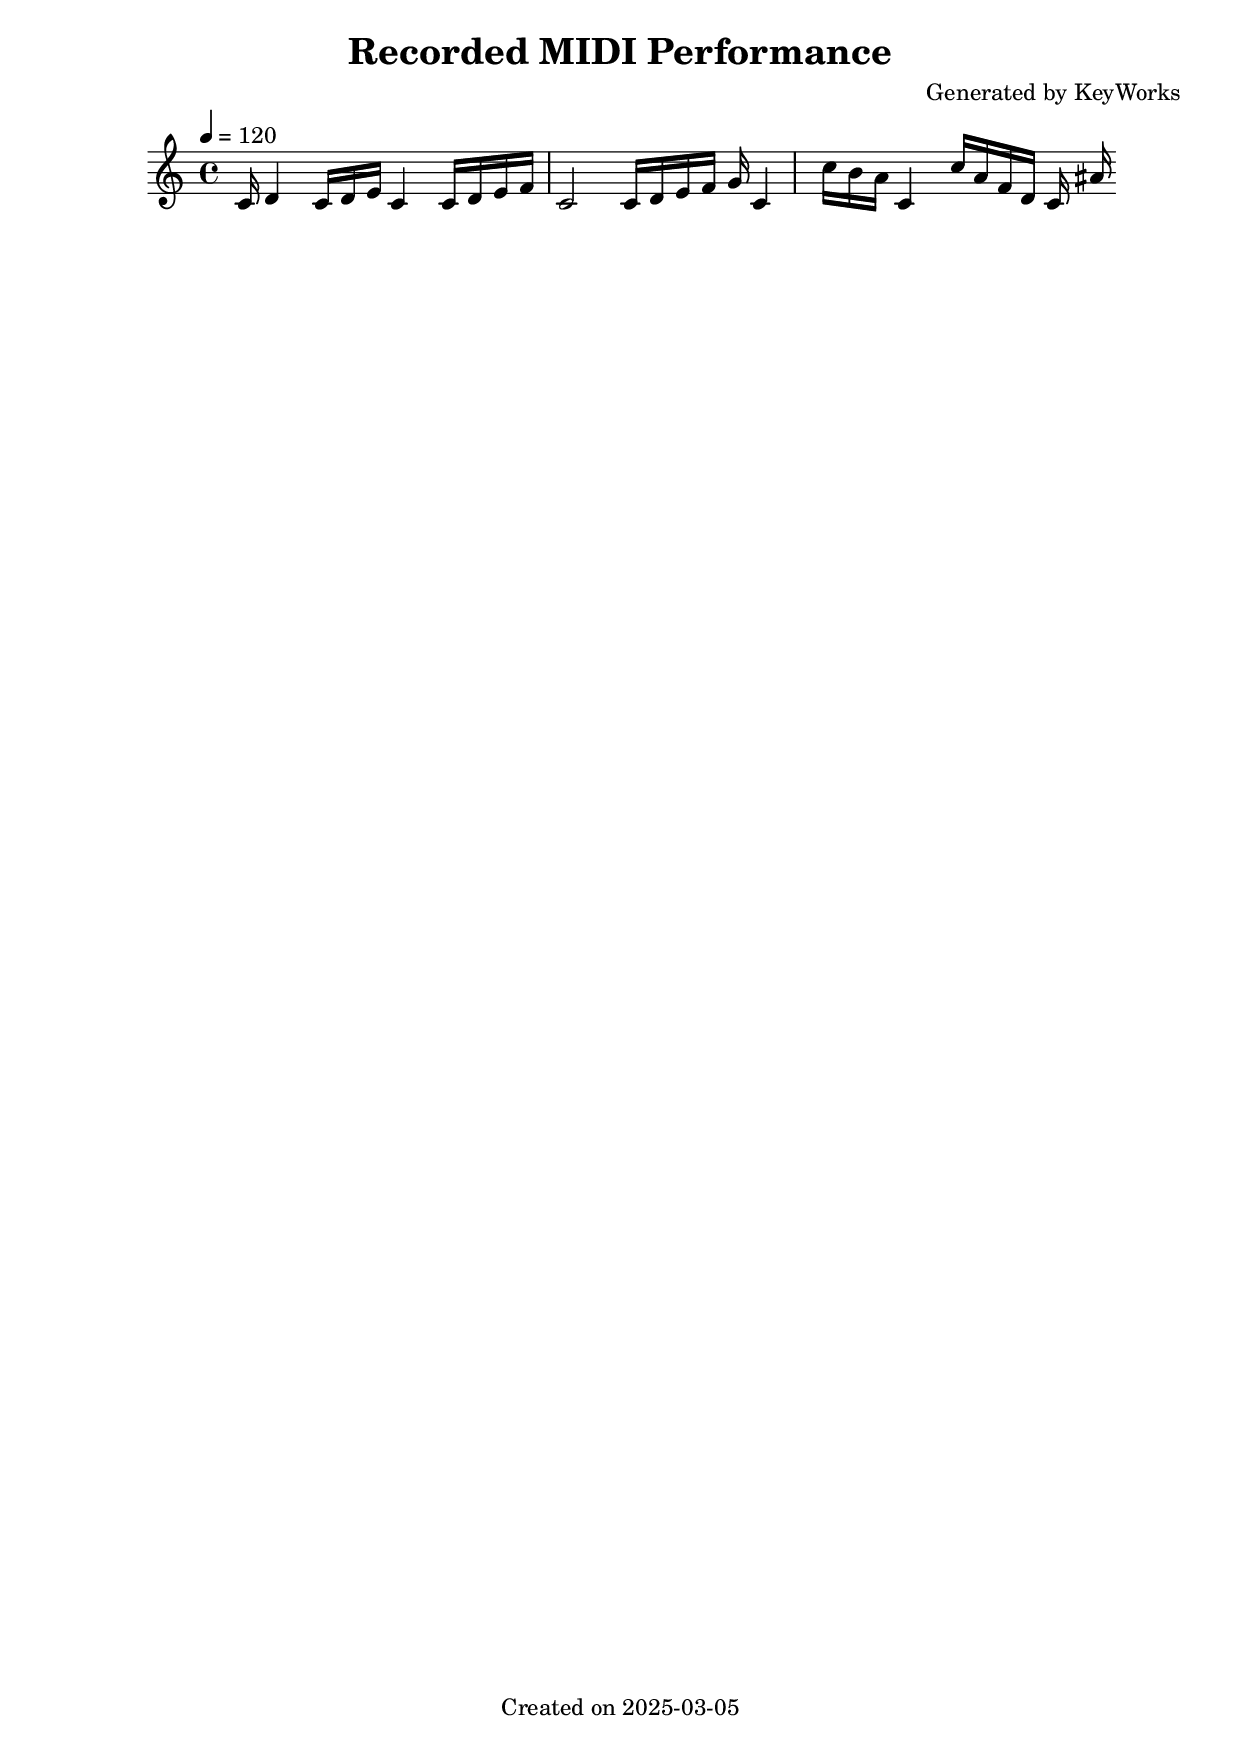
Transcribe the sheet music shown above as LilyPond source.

\version "2.24.0"
\header {
  title = "Recorded MIDI Performance"
  composer = "Generated by KeyWorks"
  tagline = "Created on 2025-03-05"
}

\score {
  \new Staff {
    \clef treble
    \time 4/4
    \tempo 4 = 120

    c'16 d'4 c'16 d'16 e'16 c'4 c'16 d'16 e'16 f'16 c'2 c'16 d'16 e'16 f'16 g'16 c'4 c''16 b'16 a'16 c'4 c''16 a'16 f'16 d'16 c'16 ais'16 
  }
  \layout { }
  \midi { }
}
